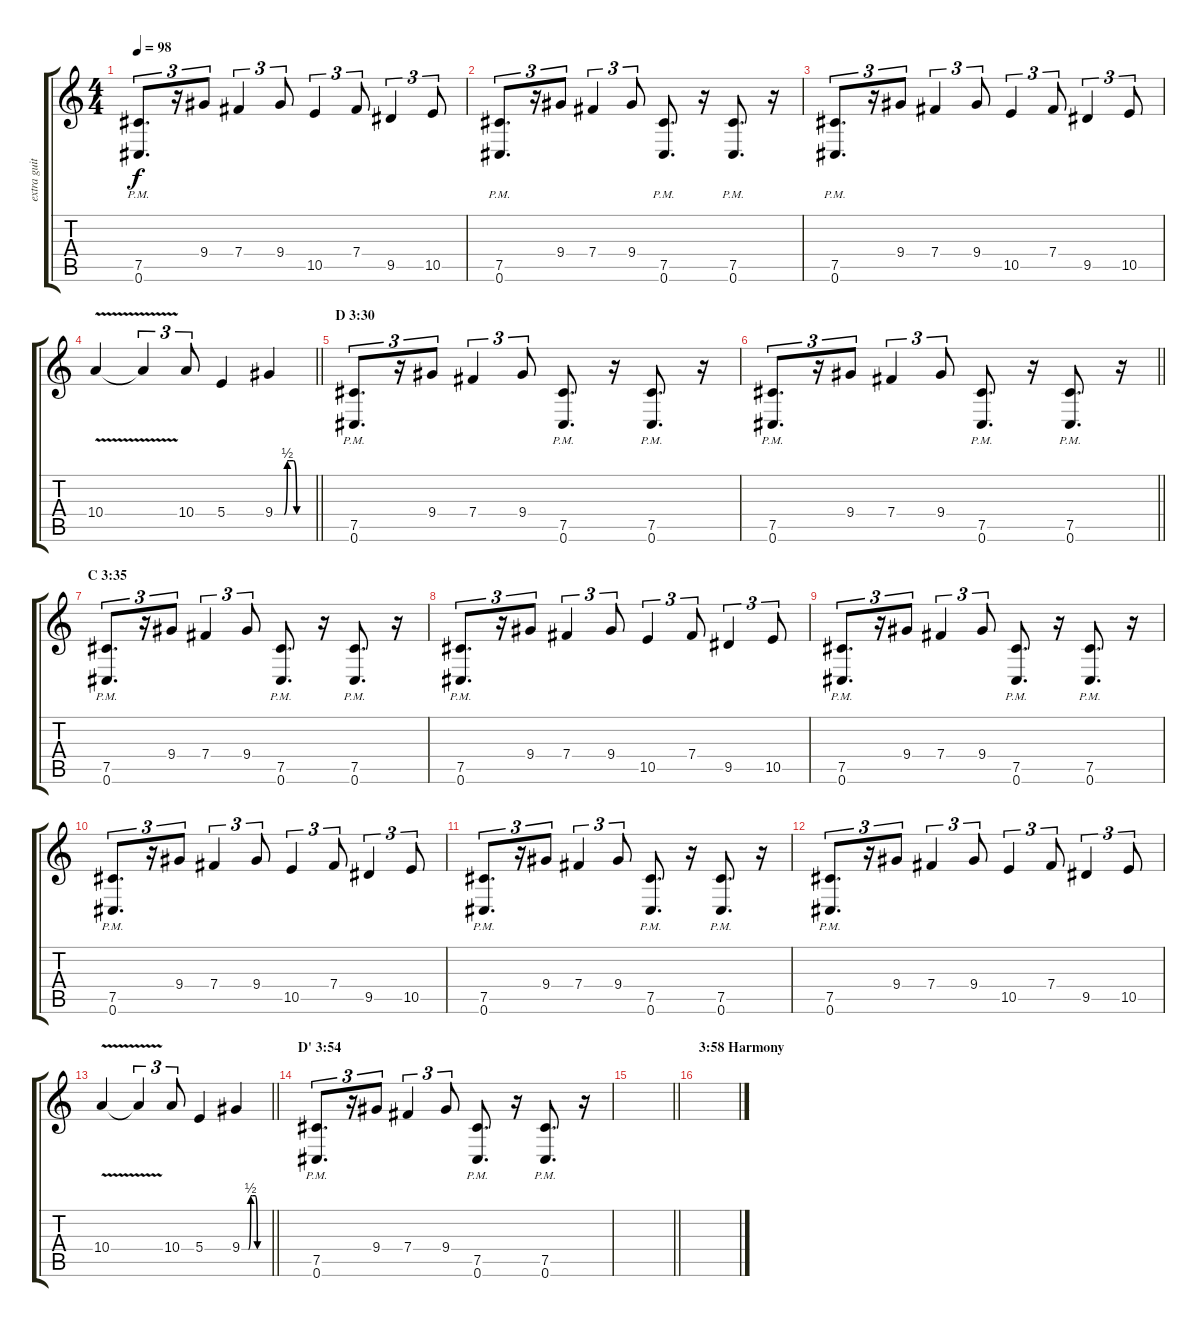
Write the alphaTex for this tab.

\track ("extra guitar" "extra guit") {instrument overdrivenguitar}
\staff {score tabs}
\tuning (Db4 Ab3 E3 B2 Gb2 Db2) {hide}
\ts (4 4)
\tempo 98
\clef g2
\ks c
(7.5{pm} 0.6{pm}).8{d tu (3 2) dy f} r.16{tu (3 2)} 9.4.8{tu (3 2)} 7.4.4{tu (3 2)} 9.4.8{tu (3 2)} 10.5.4{tu (3 2)} 7.4.8{tu (3 2)} 9.5.4{tu (3 2)} 10.5.8{tu (3 2)} |
(7.5{pm} 0.6{pm}).8{d tu (3 2)} r.16{tu (3 2)} 9.4.8{tu (3 2)} 7.4.4{tu (3 2)} 9.4.8{tu (3 2)} (7.5{pm} 0.6{pm}).8{d} r.16 (7.5{pm} 0.6{pm}).8{d} r.16 |
(7.5{pm} 0.6{pm}).8{d tu (3 2)} r.16{tu (3 2)} 9.4.8{tu (3 2)} 7.4.4{tu (3 2)} 9.4.8{tu (3 2)} 10.5.4{tu (3 2)} 7.4.8{tu (3 2)} 9.5.4{tu (3 2)} 10.5.8{tu (3 2)} |
\barLineRight lightlight
10.4{v}.4 10.4{t}.4{tu (3 2)} 10.4.8{tu (3 2)} 5.4.4 9.4{be (custom 0 0 10 0 15 0 20 2 24 2 30 2 35 0 60 0)}.4 |
\section ("" "D 3:30")
(7.5{pm} 0.6{pm}).8{d tu (3 2)} r.16{tu (3 2)} 9.4.8{tu (3 2)} 7.4.4{tu (3 2)} 9.4.8{tu (3 2)} (7.5{pm} 0.6{pm}).8{d} r.16 (7.5{pm} 0.6{pm}).8{d} r.16 |
\barLineRight lightlight
(7.5{pm} 0.6{pm}).8{d tu (3 2)} r.16{tu (3 2)} 9.4.8{tu (3 2)} 7.4.4{tu (3 2)} 9.4.8{tu (3 2)} (7.5{pm} 0.6{pm}).8{d} r.16 (7.5{pm} 0.6{pm}).8{d} r.16 |
\section ("" "C 3:35")
(7.5{pm} 0.6{pm}).8{d tu (3 2)} r.16{tu (3 2)} 9.4.8{tu (3 2)} 7.4.4{tu (3 2)} 9.4.8{tu (3 2)} (7.5{pm} 0.6{pm}).8{d} r.16 (7.5{pm} 0.6{pm}).8{d} r.16 |
(7.5{pm} 0.6{pm}).8{d tu (3 2)} r.16{tu (3 2)} 9.4.8{tu (3 2)} 7.4.4{tu (3 2)} 9.4.8{tu (3 2)} 10.5.4{tu (3 2)} 7.4.8{tu (3 2)} 9.5.4{tu (3 2)} 10.5.8{tu (3 2)} |
(7.5{pm} 0.6{pm}).8{d tu (3 2)} r.16{tu (3 2)} 9.4.8{tu (3 2)} 7.4.4{tu (3 2)} 9.4.8{tu (3 2)} (7.5{pm} 0.6{pm}).8{d} r.16 (7.5{pm} 0.6{pm}).8{d} r.16 |
(7.5{pm} 0.6{pm}).8{d tu (3 2)} r.16{tu (3 2)} 9.4.8{tu (3 2)} 7.4.4{tu (3 2)} 9.4.8{tu (3 2)} 10.5.4{tu (3 2)} 7.4.8{tu (3 2)} 9.5.4{tu (3 2)} 10.5.8{tu (3 2)} |
(7.5{pm} 0.6{pm}).8{d tu (3 2)} r.16{tu (3 2)} 9.4.8{tu (3 2)} 7.4.4{tu (3 2)} 9.4.8{tu (3 2)} (7.5{pm} 0.6{pm}).8{d} r.16 (7.5{pm} 0.6{pm}).8{d} r.16 |
(7.5{pm} 0.6{pm}).8{d tu (3 2)} r.16{tu (3 2)} 9.4.8{tu (3 2)} 7.4.4{tu (3 2)} 9.4.8{tu (3 2)} 10.5.4{tu (3 2)} 7.4.8{tu (3 2)} 9.5.4{tu (3 2)} 10.5.8{tu (3 2)} |
\barLineRight lightlight
10.4{v}.4 10.4{t}.4{tu (3 2)} 10.4.8{tu (3 2)} 5.4.4 9.4{be (custom 0 0 10 0 15 0 20 2 24 2 30 2 35 0 60 0)}.4 |
\section ("" "D' 3:54")
(7.5{pm} 0.6{pm}).8{d tu (3 2)} r.16{tu (3 2)} 9.4.8{tu (3 2)} 7.4.4{tu (3 2)} 9.4.8{tu (3 2)} (7.5{pm} 0.6{pm}).8{d} r.16 (7.5{pm} 0.6{pm}).8{d} r.16 |
\barLineRight lightlight
|
\section ("" "3:58 Harmony")
